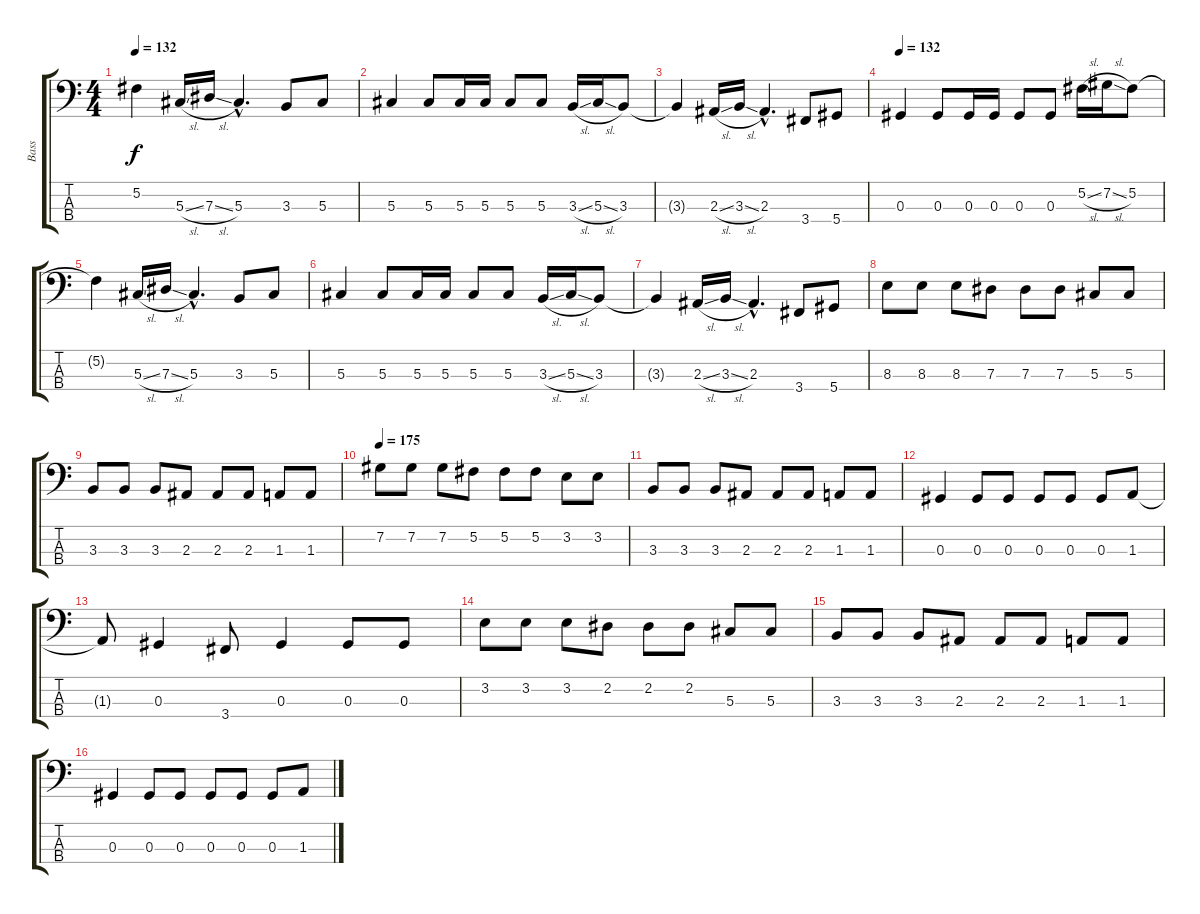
\track ("Bass" "Bass") {instrument electricbasspick}
\staff {score tabs}
\tuning (Gb2 Db2 Ab1 Eb1) {hide}
\ts (4 4)
\tempo 132
\clef f4
\ks c
5.2{t}.4{dy f} 5.3{sl}.16 7.3{sl}.16 5.3{hac}.4{d} 3.3.8 5.3.8 |
5.3.4 5.3.8 5.3.16 5.3.16 5.3.8 5.3.8 3.3{sl}.16 5.3{sl}.16 3.3.8 |
3.3{t}.4 2.3{sl}.16 3.3{sl}.16 2.3{hac}.4{d} 3.4.8 5.4.8 |
\tempo 132
0.3.4 0.3.8 0.3.16 0.3.16 0.3.8 0.3.8 5.2{sl}.16 7.2{sl}.16 5.2.8 |
5.2{t}.4 5.3{sl}.16 7.3{sl}.16 5.3{hac}.4{d} 3.3.8 5.3.8 |
5.3.4 5.3.8 5.3.16 5.3.16 5.3.8 5.3.8 3.3{sl}.16 5.3{sl}.16 3.3.8 |
3.3{t}.4 2.3{sl}.16 3.3{sl}.16 2.3{hac}.4{d} 3.4.8 5.4.8 |
8.3.8 8.3.8 8.3.8 7.3.8 7.3.8 7.3.8 5.3.8 5.3.8 |
3.3.8 3.3.8 3.3.8 2.3.8 2.3.8 2.3.8 1.3.8 1.3.8 |
\tempo 175
7.2.8 7.2.8 7.2.8 5.2.8 5.2.8 5.2.8 3.2.8 3.2.8 |
3.3.8 3.3.8 3.3.8 2.3.8 2.3.8 2.3.8 1.3.8 1.3.8 |
0.3.4 0.3.8 0.3.8 0.3.8 0.3.8 0.3.8 1.3.8 |
1.3{t}.8 0.3.4 3.4.8 0.3.4 0.3.8 0.3.8 |
3.2.8 3.2.8 3.2.8 2.2.8 2.2.8 2.2.8 5.3.8 5.3.8 |
3.3.8 3.3.8 3.3.8 2.3.8 2.3.8 2.3.8 1.3.8 1.3.8 |
0.3.4 0.3.8 0.3.8 0.3.8 0.3.8 0.3.8 1.3.8
